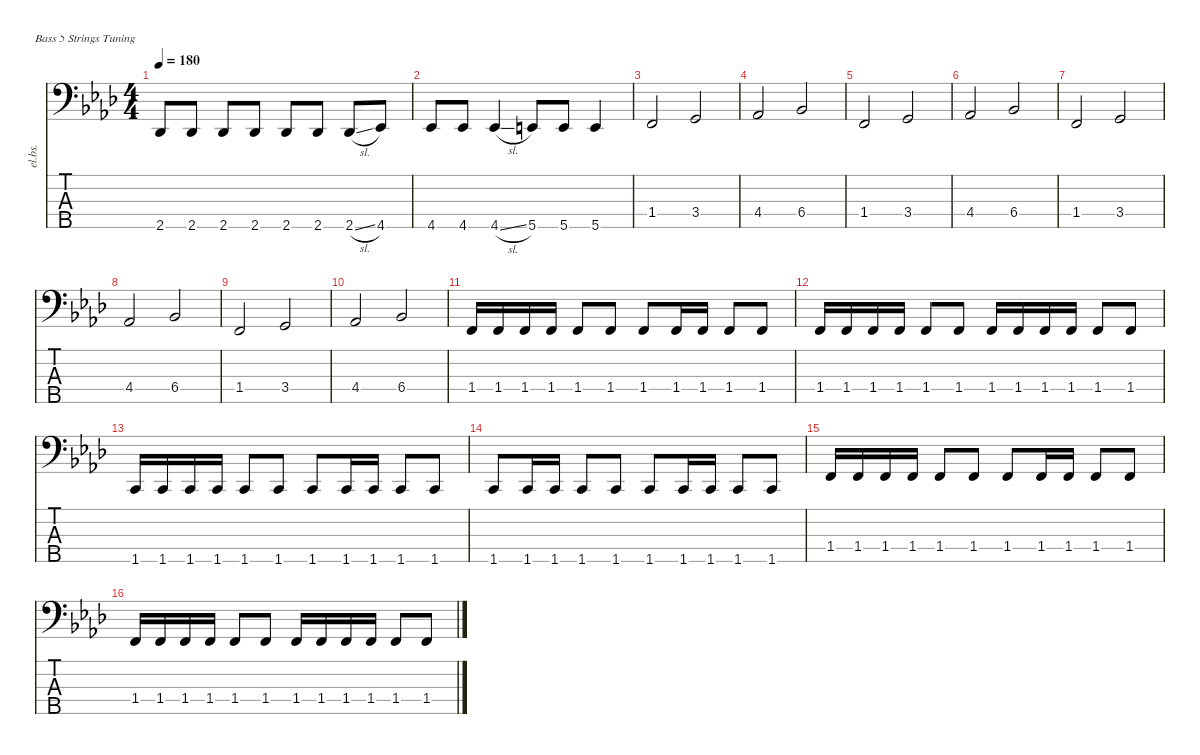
\defaultSystemsLayout 4
\hideDynamics
\bracketExtendMode nobrackets
\track ("Bass" "el.bs.") {instrument electricbasspick}
\staff {score tabs}
\tuning (G2 D2 A1 E1 B0)
\ts (4 4)
\tempo 180
\clef f4
\ks fminor
2.5{acc b}.8{dy f beam Up} 2.5{acc b}.8{beam Up} 2.5{acc b}.8{beam Up} 2.5{acc b}.8{beam Up} 2.5{acc b}.8{beam Up} 2.5{acc b}.8{beam Up} 2.5{sl acc b}.8{beam Up} 4.5{acc b}.8{beam Up} |
4.5{acc b}.8{beam Up} 4.5{acc b}.8{beam Up} 4.5{sl acc b}.4{beam Up} 5.5{acc forcenatural}.8{beam Up} 5.5{acc forcenatural}.8{beam Up} 5.5{acc forcenatural}.4{beam Up} |
1.4{acc forcenatural}.2{beam Up} 3.4{acc forcenatural}.2{beam Up} |
4.4{acc b}.2{beam Up} 6.4{acc b}.2{beam Up} |
1.4{acc forcenatural}.2{beam Up} 3.4{acc forcenatural}.2{beam Up} |
4.4{acc b}.2{beam Up} 6.4{acc b}.2{beam Up} |
1.4{acc forcenatural}.2{beam Up} 3.4{acc forcenatural}.2{beam Up} |
4.4{acc b}.2{beam Up} 6.4{acc b}.2{beam Up} |
1.4{acc forcenatural}.2{beam Up} 3.4{acc forcenatural}.2{beam Up} |
4.4{acc b}.2{beam Up} 6.4{acc b}.2{beam Up} |
1.4{acc forcenatural}.16{beam Up} 1.4{acc forcenatural}.16{beam Up} 1.4{acc forcenatural}.16{beam Up} 1.4{acc forcenatural}.16{beam Up} 1.4{acc forcenatural}.8{beam Up} 1.4{acc forcenatural}.8{beam Up} 1.4{acc forcenatural}.8{beam Up} 1.4{acc forcenatural}.16{beam Up} 1.4{acc forcenatural}.16{beam Up} 1.4{acc forcenatural}.8{beam Up} 1.4{acc forcenatural}.8{beam Up} |
1.4{acc forcenatural}.16{beam Up} 1.4{acc forcenatural}.16{beam Up} 1.4{acc forcenatural}.16{beam Up} 1.4{acc forcenatural}.16{beam Up} 1.4{acc forcenatural}.8{beam Up} 1.4{acc forcenatural}.8{beam Up} 1.4{acc forcenatural}.16{beam Up} 1.4{acc forcenatural}.16{beam Up} 1.4{acc forcenatural}.16{beam Up} 1.4{acc forcenatural}.16{beam Up} 1.4{acc forcenatural}.8{beam Up} 1.4{acc forcenatural}.8{beam Up} |
1.5{acc forcenatural}.16{beam Up} 1.5{acc forcenatural}.16{beam Up} 1.5{acc forcenatural}.16{beam Up} 1.5{acc forcenatural}.16{beam Up} 1.5{acc forcenatural}.8{beam Up} 1.5{acc forcenatural}.8{beam Up} 1.5{acc forcenatural}.8{beam Up} 1.5{acc forcenatural}.16{beam Up} 1.5{acc forcenatural}.16{beam Up} 1.5{acc forcenatural}.8{beam Up} 1.5{acc forcenatural}.8{beam Up} |
1.5{acc forcenatural}.8{beam Up} 1.5{acc forcenatural}.16{beam Up} 1.5{acc forcenatural}.16{beam Up} 1.5{acc forcenatural}.8{beam Up} 1.5{acc forcenatural}.8{beam Up} 1.5{acc forcenatural}.8{beam Up} 1.5{acc forcenatural}.16{beam Up} 1.5{acc forcenatural}.16{beam Up} 1.5{acc forcenatural}.8{beam Up} 1.5{acc forcenatural}.8{beam Up} |
1.4{acc forcenatural}.16{beam Up} 1.4{acc forcenatural}.16{beam Up} 1.4{acc forcenatural}.16{beam Up} 1.4{acc forcenatural}.16{beam Up} 1.4{acc forcenatural}.8{beam Up} 1.4{acc forcenatural}.8{beam Up} 1.4{acc forcenatural}.8{beam Up} 1.4{acc forcenatural}.16{beam Up} 1.4{acc forcenatural}.16{beam Up} 1.4{acc forcenatural}.8{beam Up} 1.4{acc forcenatural}.8{beam Up} |
1.4{acc forcenatural}.16{beam Up} 1.4{acc forcenatural}.16{beam Up} 1.4{acc forcenatural}.16{beam Up} 1.4{acc forcenatural}.16{beam Up} 1.4{acc forcenatural}.8{beam Up} 1.4{acc forcenatural}.8{beam Up} 1.4{acc forcenatural}.16{beam Up} 1.4{acc forcenatural}.16{beam Up} 1.4{acc forcenatural}.16{beam Up} 1.4{acc forcenatural}.16{beam Up} 1.4{acc forcenatural}.8{beam Up} 1.4{acc forcenatural}.8{beam Up}
